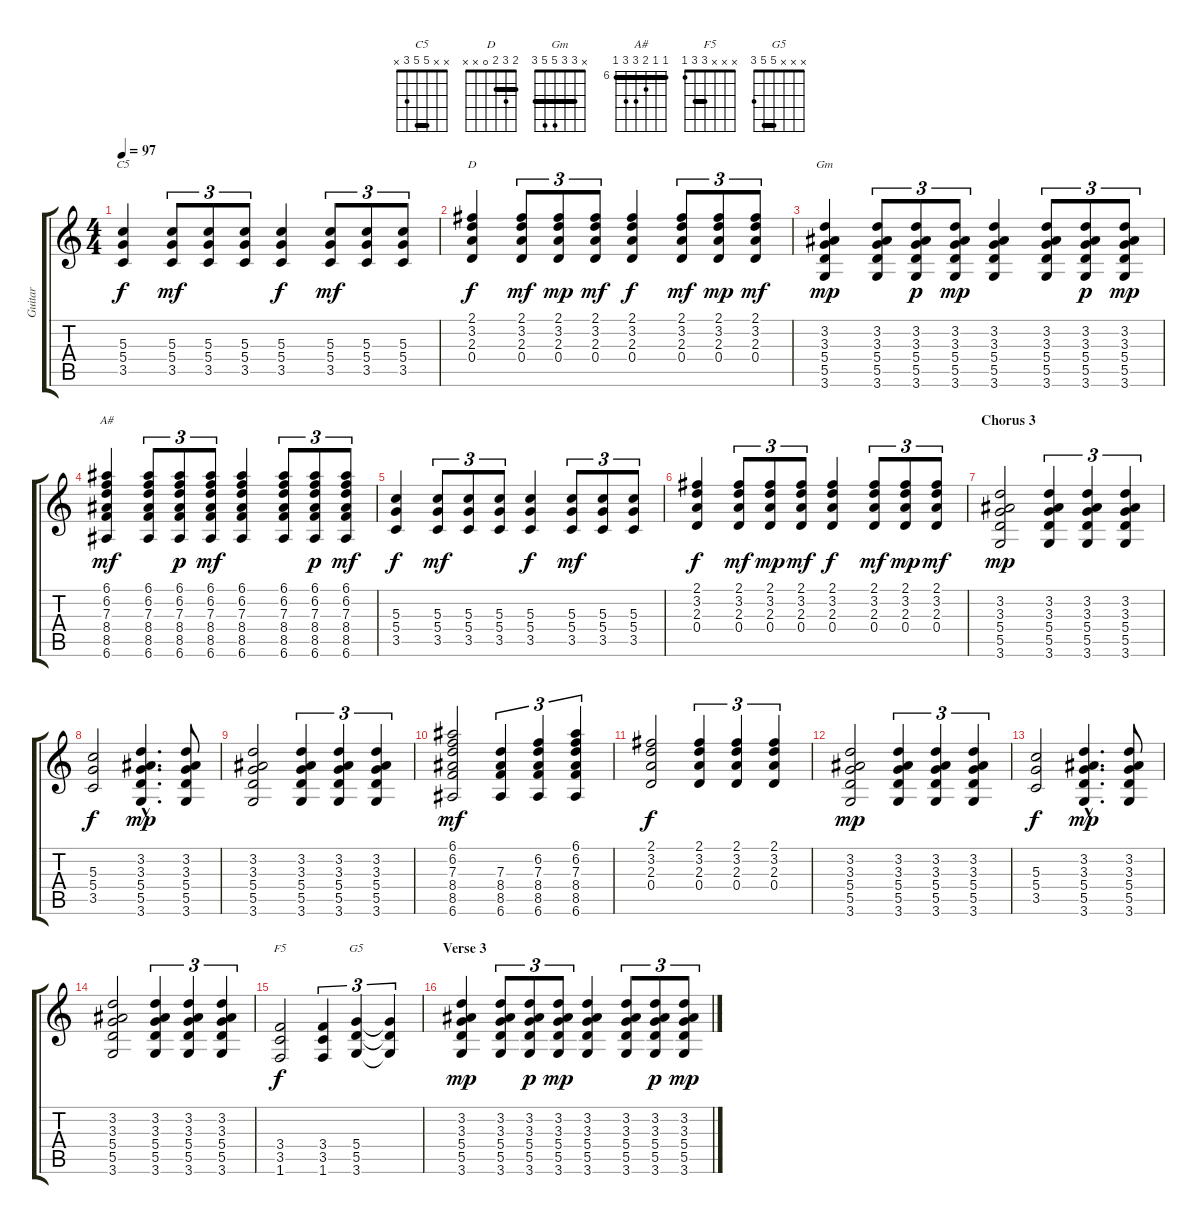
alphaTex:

\track ("Guitar" "Guitar") {instrument acousticguitarsteel}
\staff {score tabs}
\tuning (E4 B3 G3 D3 A2 E2) {hide}
\chord ("C5" x x 5 5 3 x) {barre 5}
\chord ("D" 2 3 2 0 x x) {barre 2}
\chord ("Gm" x 3 3 5 5 3) {barre 3}
\chord ("A#" 6 6 7 8 8 6) {firstfret 6 barre 6}
\chord ("F5" x x x 3 3 1) {barre 3}
\chord ("G5" x x x 5 5 3) {barre 5}
\ts (4 4)
\tempo 97
\clef g2
\ks c
(5.3 5.4 3.5).4{ch "C5" dy f} (5.3 5.4 3.5).8{tu (3 2) dy mf} (5.3 5.4 3.5).8{tu (3 2)} (5.3 5.4 3.5).8{tu (3 2)} (5.3 5.4 3.5).4{dy f} (5.3 5.4 3.5).8{tu (3 2) dy mf} (5.3 5.4 3.5).8{tu (3 2)} (5.3 5.4 3.5).8{tu (3 2)} |
(2.1 3.2 2.3 0.4).4{ch "D" dy f} (2.1 3.2 2.3 0.4).8{tu (3 2) dy mf} (2.1 3.2 2.3 0.4).8{tu (3 2) dy mp} (2.1 3.2 2.3 0.4).8{tu (3 2) dy mf} (2.1 3.2 2.3 0.4).4{dy f} (2.1 3.2 2.3 0.4).8{tu (3 2) dy mf} (2.1 3.2 2.3 0.4).8{tu (3 2) dy mp} (2.1 3.2 2.3 0.4).8{tu (3 2) dy mf} |
(3.2 3.3 5.4 5.5 3.6).4{ch "Gm" dy mp} (3.2 3.3 5.4 5.5 3.6).8{tu (3 2)} (3.2 3.3 5.4 5.5 3.6).8{tu (3 2) dy p} (3.2 3.3 5.4 5.5 3.6).8{tu (3 2) dy mp} (3.2 3.3 5.4 5.5 3.6).4 (3.2 3.3 5.4 5.5 3.6).8{tu (3 2)} (3.2 3.3 5.4 5.5 3.6).8{tu (3 2) dy p} (3.2 3.3 5.4 5.5 3.6).8{tu (3 2) dy mp} |
(6.1 6.2 7.3 8.4 8.5 6.6).4{ch "A#" dy mf} (6.1 6.2 7.3 8.4 8.5 6.6).8{tu (3 2)} (6.1 6.2 7.3 8.4 8.5 6.6).8{tu (3 2) dy p} (6.1 6.2 7.3 8.4 8.5 6.6).8{tu (3 2) dy mf} (6.1 6.2 7.3 8.4 8.5 6.6).4 (6.1 6.2 7.3 8.4 8.5 6.6).8{tu (3 2)} (6.1 6.2 7.3 8.4 8.5 6.6).8{tu (3 2) dy p} (6.1 6.2 7.3 8.4 8.5 6.6).8{tu (3 2) dy mf} |
(5.3 5.4 3.5).4{dy f} (5.3 5.4 3.5).8{tu (3 2) dy mf} (5.3 5.4 3.5).8{tu (3 2)} (5.3 5.4 3.5).8{tu (3 2)} (5.3 5.4 3.5).4{dy f} (5.3 5.4 3.5).8{tu (3 2) dy mf} (5.3 5.4 3.5).8{tu (3 2)} (5.3 5.4 3.5).8{tu (3 2)} |
(2.1 3.2 2.3 0.4).4{dy f} (2.1 3.2 2.3 0.4).8{tu (3 2) dy mf} (2.1 3.2 2.3 0.4).8{tu (3 2) dy mp} (2.1 3.2 2.3 0.4).8{tu (3 2) dy mf} (2.1 3.2 2.3 0.4).4{dy f} (2.1 3.2 2.3 0.4).8{tu (3 2) dy mf} (2.1 3.2 2.3 0.4).8{tu (3 2) dy mp} (2.1 3.2 2.3 0.4).8{tu (3 2) dy mf} |
\section ("" "Chorus 3")
(3.2 3.3 5.4 5.5 3.6).2{dy mp} (3.2 3.3 5.4 5.5 3.6).4{tu (3 2)} (3.2 3.3 5.4 5.5 3.6).4{tu (3 2)} (3.2 3.3 5.4 5.5 3.6).4{tu (3 2)} |
(5.3 5.4 3.5).2{dy f} (3.2{hac} 3.3{hac} 5.4{hac} 5.5{hac} 3.6{hac}).4{d dy mp} (3.2 3.3 5.4 5.5 3.6).8 |
(3.2 3.3 5.4 5.5 3.6).2 (3.2 3.3 5.4 5.5 3.6).4{tu (3 2)} (3.2 3.3 5.4 5.5 3.6).4{tu (3 2)} (3.2 3.3 5.4 5.5 3.6).4{tu (3 2)} |
(6.1 6.2 7.3 8.4 8.5 6.6).2{dy mf} (7.3 8.4 8.5 6.6).4{tu (3 2)} (6.2 7.3 8.4 8.5 6.6).4{tu (3 2)} (6.1 6.2 7.3 8.4 8.5 6.6).4{tu (3 2)} |
(2.1 3.2 2.3 0.4).2{dy f} (2.1 3.2 2.3 0.4).4{tu (3 2)} (2.1 3.2 2.3 0.4).4{tu (3 2)} (2.1 3.2 2.3 0.4).4{tu (3 2)} |
(3.2 3.3 5.4 5.5 3.6).2{dy mp} (3.2 3.3 5.4 5.5 3.6).4{tu (3 2)} (3.2 3.3 5.4 5.5 3.6).4{tu (3 2)} (3.2 3.3 5.4 5.5 3.6).4{tu (3 2)} |
(5.3 5.4 3.5).2{dy f} (3.2{hac} 3.3{hac} 5.4{hac} 5.5{hac} 3.6{hac}).4{d dy mp} (3.2 3.3 5.4 5.5 3.6).8 |
(3.2 3.3 5.4 5.5 3.6).2 (3.2 3.3 5.4 5.5 3.6).4{tu (3 2)} (3.2 3.3 5.4 5.5 3.6).4{tu (3 2)} (3.2 3.3 5.4 5.5 3.6).4{tu (3 2)} |
(3.4 3.5 1.6).2{ch "F5" dy f} (3.4 3.5 1.6).4{tu (3 2)} (5.4 5.5 3.6).4{tu (3 2) ch "G5"} (5.4{t} 5.5{t} 3.6{t}).4{tu (3 2)} |
\section ("" "Verse 3")
(3.2 3.3 5.4 5.5 3.6).4{dy mp} (3.2 3.3 5.4 5.5 3.6).8{tu (3 2)} (3.2 3.3 5.4 5.5 3.6).8{tu (3 2) dy p} (3.2 3.3 5.4 5.5 3.6).8{tu (3 2) dy mp} (3.2 3.3 5.4 5.5 3.6).4 (3.2 3.3 5.4 5.5 3.6).8{tu (3 2)} (3.2 3.3 5.4 5.5 3.6).8{tu (3 2) dy p} (3.2 3.3 5.4 5.5 3.6).8{tu (3 2) dy mp}
